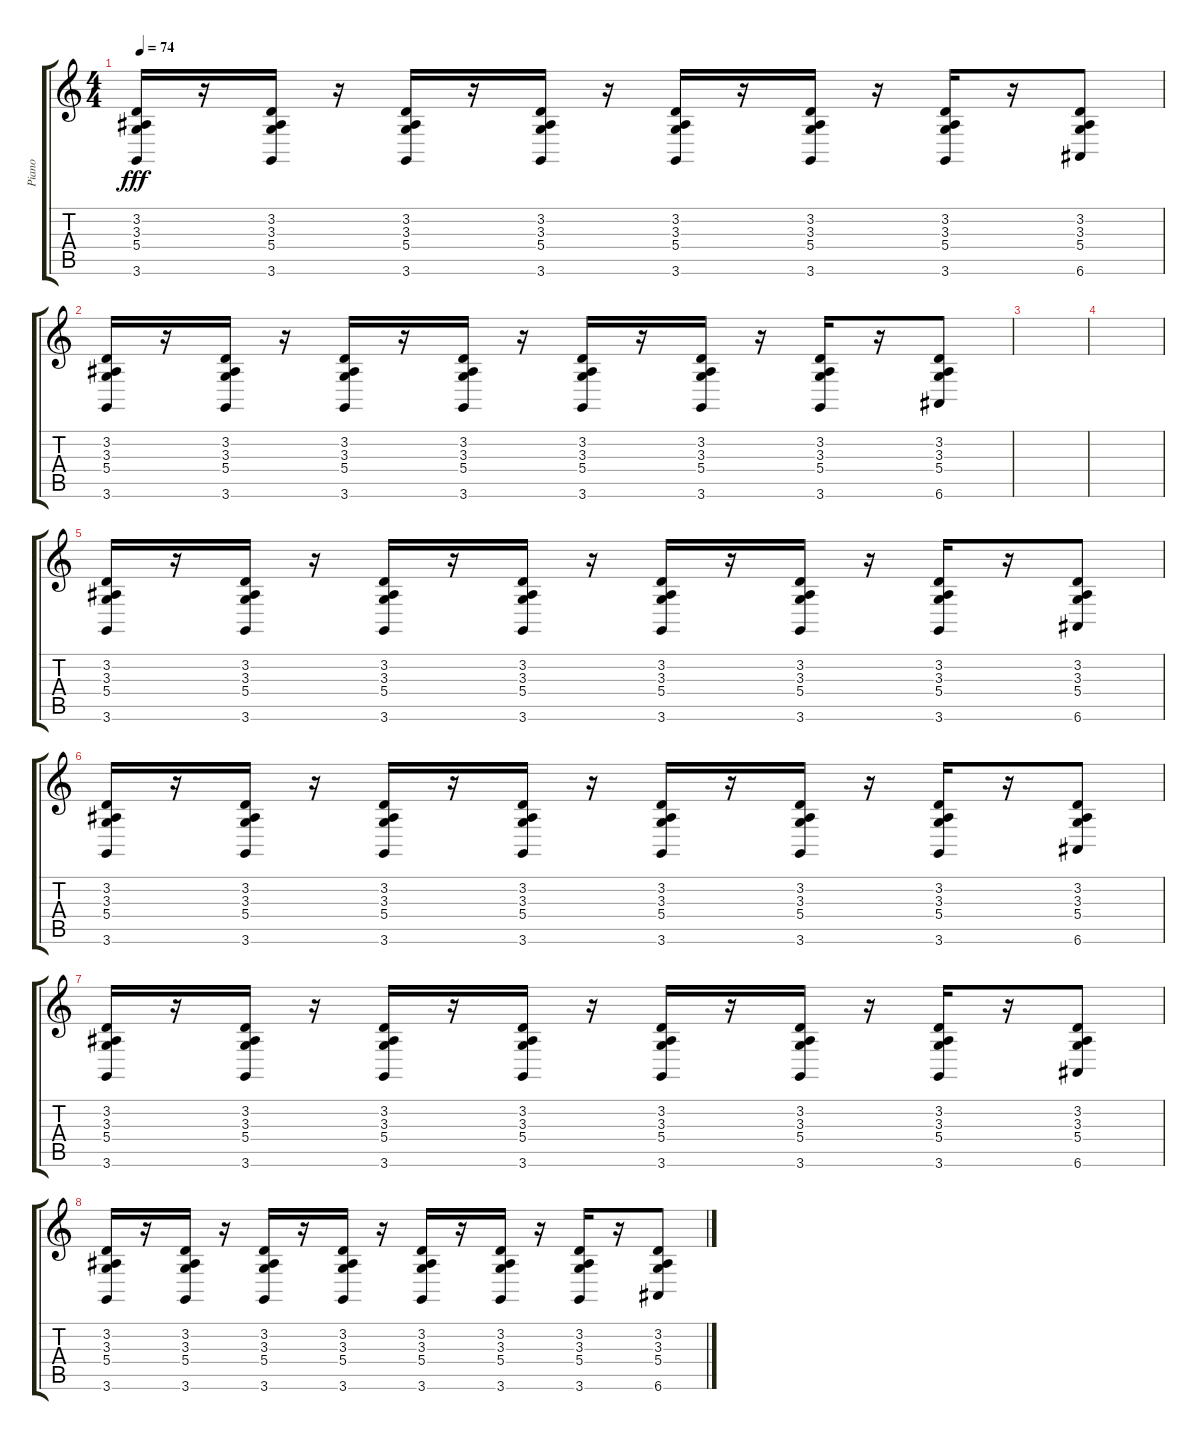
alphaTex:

\track ("Piano" "Piano") {instrument electricgrandpiano}
\staff {score tabs}
\tuning (E4 B3 G3 D3 A2 E2) {hide}
\ts (4 4)
\tempo 74
\clef g2
\ks c
(3.2 3.3 5.4 3.6).16{dy fff} r.16 (3.2 3.3 5.4 3.6).16 r.16 (3.2 3.3 5.4 3.6).16 r.16 (3.2 3.3 5.4 3.6).16 r.16 (3.2 3.3 5.4 3.6).16 r.16 (3.2 3.3 5.4 3.6).16 r.16 (3.2 3.3 5.4 3.6).16 r.16 (3.2 3.3 5.4 6.6).8 |
(3.2 3.3 5.4 3.6).16 r.16 (3.2 3.3 5.4 3.6).16 r.16 (3.2 3.3 5.4 3.6).16 r.16 (3.2 3.3 5.4 3.6).16 r.16 (3.2 3.3 5.4 3.6).16 r.16 (3.2 3.3 5.4 3.6).16 r.16 (3.2 3.3 5.4 3.6).16 r.16 (3.2 3.3 5.4 6.6).8 |
|
|
(3.2 3.3 5.4 3.6).16 r.16 (3.2 3.3 5.4 3.6).16 r.16 (3.2 3.3 5.4 3.6).16 r.16 (3.2 3.3 5.4 3.6).16 r.16 (3.2 3.3 5.4 3.6).16 r.16 (3.2 3.3 5.4 3.6).16 r.16 (3.2 3.3 5.4 3.6).16 r.16 (3.2 3.3 5.4 6.6).8 |
(3.2 3.3 5.4 3.6).16 r.16 (3.2 3.3 5.4 3.6).16 r.16 (3.2 3.3 5.4 3.6).16 r.16 (3.2 3.3 5.4 3.6).16 r.16 (3.2 3.3 5.4 3.6).16 r.16 (3.2 3.3 5.4 3.6).16 r.16 (3.2 3.3 5.4 3.6).16 r.16 (3.2 3.3 5.4 6.6).8 |
(3.2 3.3 5.4 3.6).16 r.16 (3.2 3.3 5.4 3.6).16 r.16 (3.2 3.3 5.4 3.6).16 r.16 (3.2 3.3 5.4 3.6).16 r.16 (3.2 3.3 5.4 3.6).16 r.16 (3.2 3.3 5.4 3.6).16 r.16 (3.2 3.3 5.4 3.6).16 r.16 (3.2 3.3 5.4 6.6).8 |
(3.2 3.3 5.4 3.6).16 r.16 (3.2 3.3 5.4 3.6).16 r.16 (3.2 3.3 5.4 3.6).16 r.16 (3.2 3.3 5.4 3.6).16 r.16 (3.2 3.3 5.4 3.6).16 r.16 (3.2 3.3 5.4 3.6).16 r.16 (3.2 3.3 5.4 3.6).16 r.16 (3.2 3.3 5.4 6.6).8
